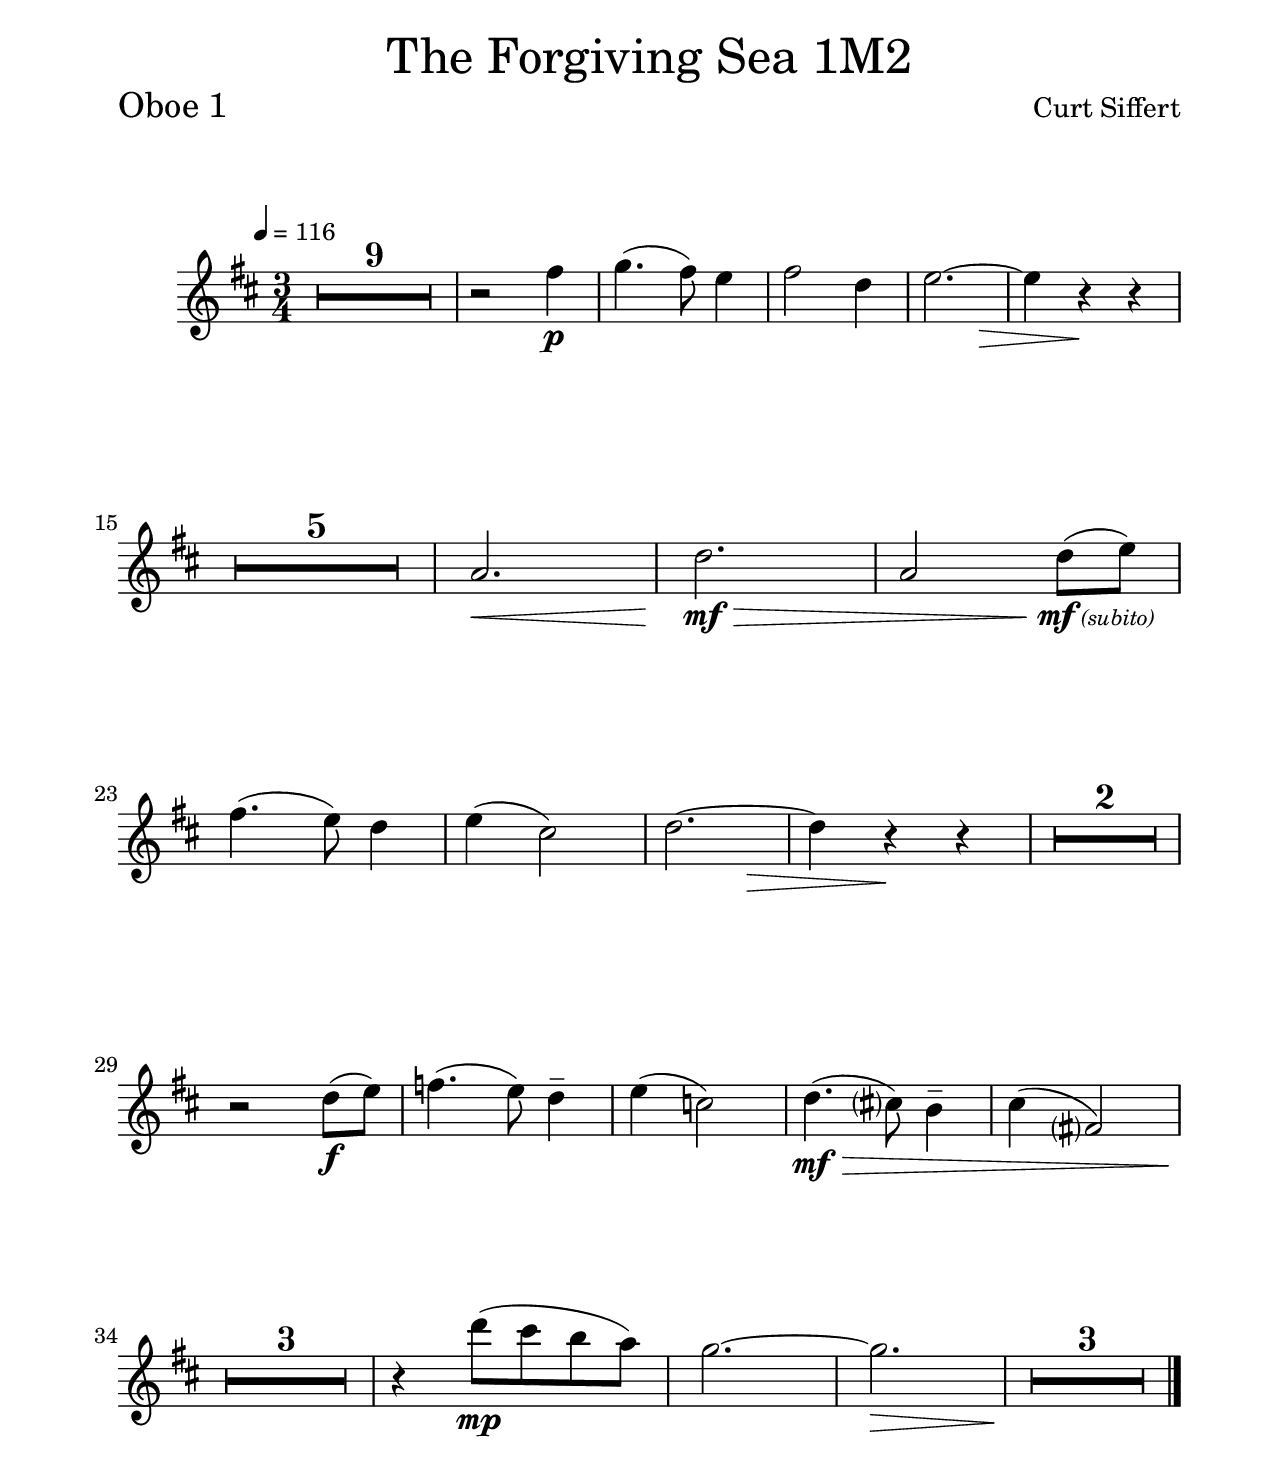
\version "2.16.0"
\include "english.ly"
\include "../lib/parts.ily"

\header {
  	instrument = \markup \larger \larger "Oboe 1"
}

\version "2.24.0"
\include "english.ly"

 #(ly:set-option 'relative-includes #t)
\version "2.24.0"
\include "english.ly"

% calculate x-alignment based on attribute text + dynamic text
% this has to be a markup-command to get stencil-extent based on (interpret-markup layout props ...)
#(define-markup-command (center-dyn layout props atr-text dyn)(markup? string?)
  "x-align on center of dynamic"
  (let* (
          (text (string-append " " atr-text))
          (atr-stencil (interpret-markup layout props (markup #:normal-text #:tiny #:italic text)))
          (dyn-stencil (interpret-markup layout props (markup #:dynamic dyn)))
          (atr-x-ext (ly:stencil-extent atr-stencil X))
          (dyn-x-ext (ly:stencil-extent dyn-stencil X))
          (atr-x (- (cdr atr-x-ext)(car atr-x-ext)))
          (dyn-x (- (cdr dyn-x-ext)(car dyn-x-ext)))
          (x-align
            (* (-
                 (/ (+ atr-x (/ dyn-x 2)) (+ atr-x dyn-x) )
                 0.5) -2)
          )
        )
        (interpret-markup layout props (markup #:halign x-align #:concat (#:dynamic dyn #:normal-text #:tiny #:italic text)))
))
% define a 'new' attributed dynamic script
#(define (make-atr-dynamic-script atr dyn)
        (let ((dynamic (make-dynamic-script (markup #:center-dyn atr dyn))))
             (ly:music-set-property! dynamic 'tweaks (acons 'X-offset 0 (ly:music-property dynamic 'tweaks)))
             dynamic))


% define some attributed dynamics
subp = #(make-atr-dynamic-script "(subito)" "mf")

oboeOneNotes = \relative c'' {

	\time 3/4
	\key d \major
	\set tieWaitForNote = ##t
	
	R2.*9
	r2 fs4\p |
	g4.( fs8) e4 |
	fs2 d4 |
	<< e2.~ {s2 s4\> } >> | 
	e4 r\! r |
	
	\tag #'part { \break }
	
	R2.*5
	a,2.\< |
	d2.\mf\> |
	a2 d8\subp( e) |

	\tag #'part { \break }
	
	fs4.( e8) d4 |
	e( cs2) |
	<< d2.~ {s2 s4\> } >> |
	d4 r\! r |
	
	R2.*2

	\tag #'part { \break }

	r2 d8\f( e) |
	f4.( e8) d4-- |
	e( c2) |
	d4.\mf\>( cs?8) b4-- | 
	cs( fs,?2) |
	
	\tag #'part { \break }

	R4*9\!
	r4 d''8\mp( cs b a) |
	g2.~ |
	g2.\> |

	R2.*3\!
		
	\bar "|."
		
}


<<
	\new Staff \relative c'' { 
		\everyPartScore
		\keepWithTag #'part \oboeOneNotes
	}	
>>